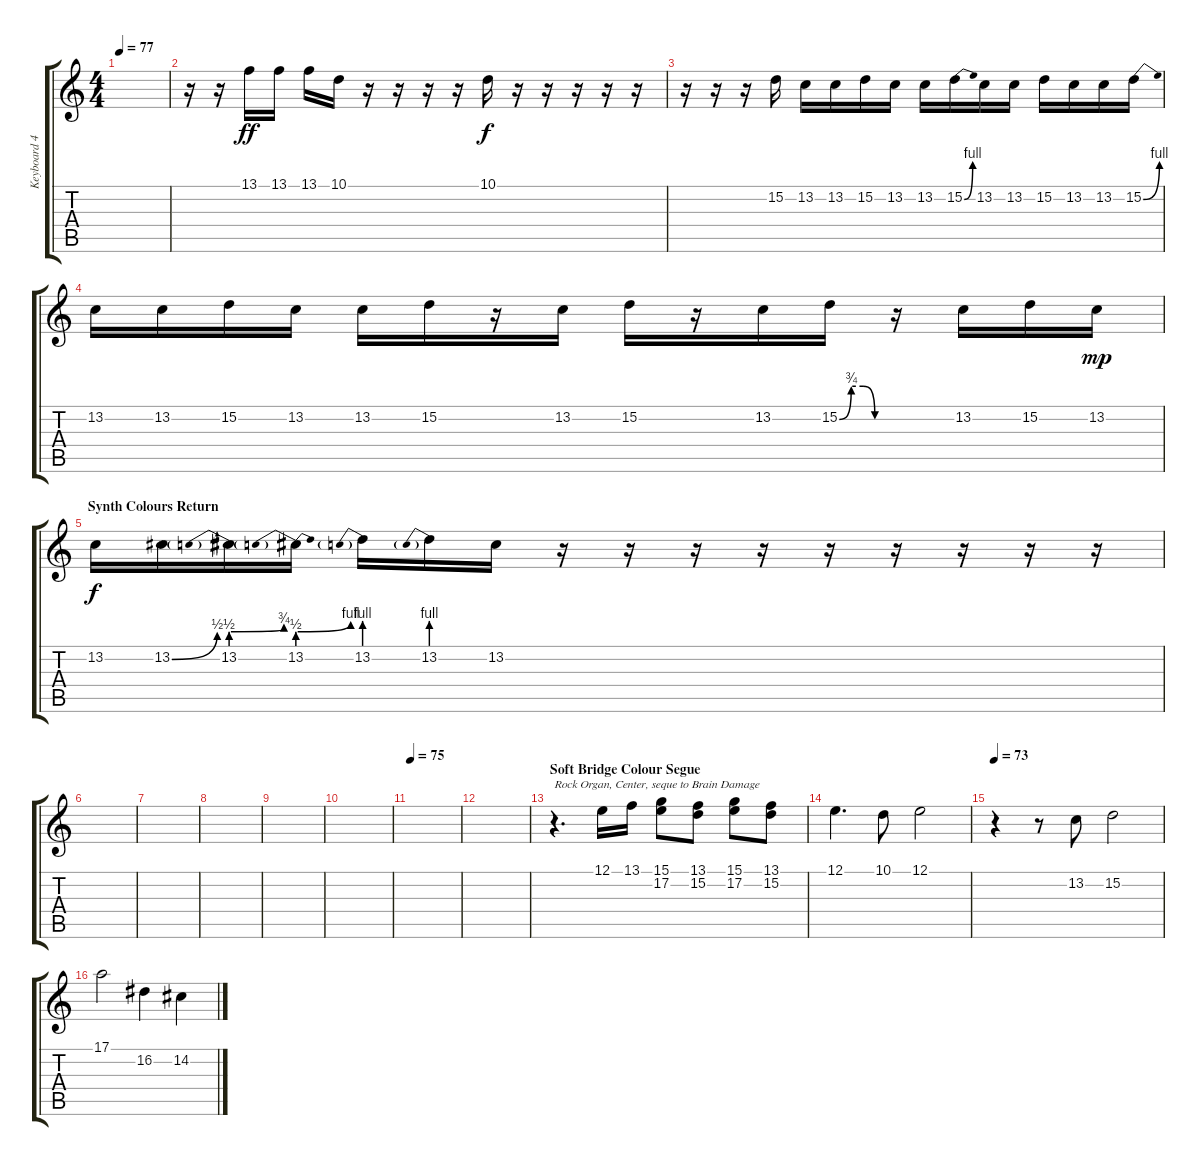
\track ("Keyboard 4 LC" "Keyboard 4") {instrument lead2sawtooth}
\staff {score tabs}
\tuning (E4 B3 G3 D3 A2 E2) {hide}
\ts (4 4)
\tempo 77
\clef g2
\ks c
|
r.16{volume 6} r.16 13.1.16{dy ff} 13.1.16 13.1.16 10.1.16 r.16 r.16 r.16 r.16 10.1.16{dy f} r.16 r.16 r.16 r.16 r.16 |
r.16 r.16 r.16 15.2.16 13.2.16 13.2.16 15.2.16 13.2.16 13.2.16 15.2{be (bend 0 0 60 4)}.16 13.2.16 13.2.16 15.2.16 13.2.16 13.2.16 15.2{be (bend 0 0 60 4)}.16 |
13.2.16 13.2.16 15.2.16 13.2.16 13.2.16 15.2.16 r.16 13.2.16 15.2.16 r.16 13.2.16 15.2{be (custom 0 0 15 3 30 3 45 0 60 0)}.16 r.16 13.2.16 15.2.16 13.2.16{dy mp} |
\section ("" "Synth Colours Return")
13.2.16{dy f} 13.2{be (bend 0 0 60 2)}.16 13.2{be (prebendbend 0 2 60 3)}.16 13.2{be (prebendbend 0 2 60 4)}.16 13.2{be (prebend 0 4 60 4)}.16 13.2{be (prebend 0 4 60 4)}.16 13.2.16 r.16 r.16 r.16 r.16 r.16 r.16 r.16 r.16 r.16 |
|
|
|
|
|
\tempo 75
|
|
\section ("" "Soft Bridge Colour Segue")
r.4{d txt "Rock Organ, Center, seque to Brain Damage" volume 8 balance 8 instrument rockorgan} 12.1.16 13.1.16 (15.1 17.2).8 (13.1 15.2).8 (15.1 17.2).8 (13.1 15.2).8 |
12.1.4{d} 10.1.8 12.1.2 |
\tempo 73
r.4 r.8 13.2.8 15.2.2 |
17.1.2 16.2.4 14.2.4
